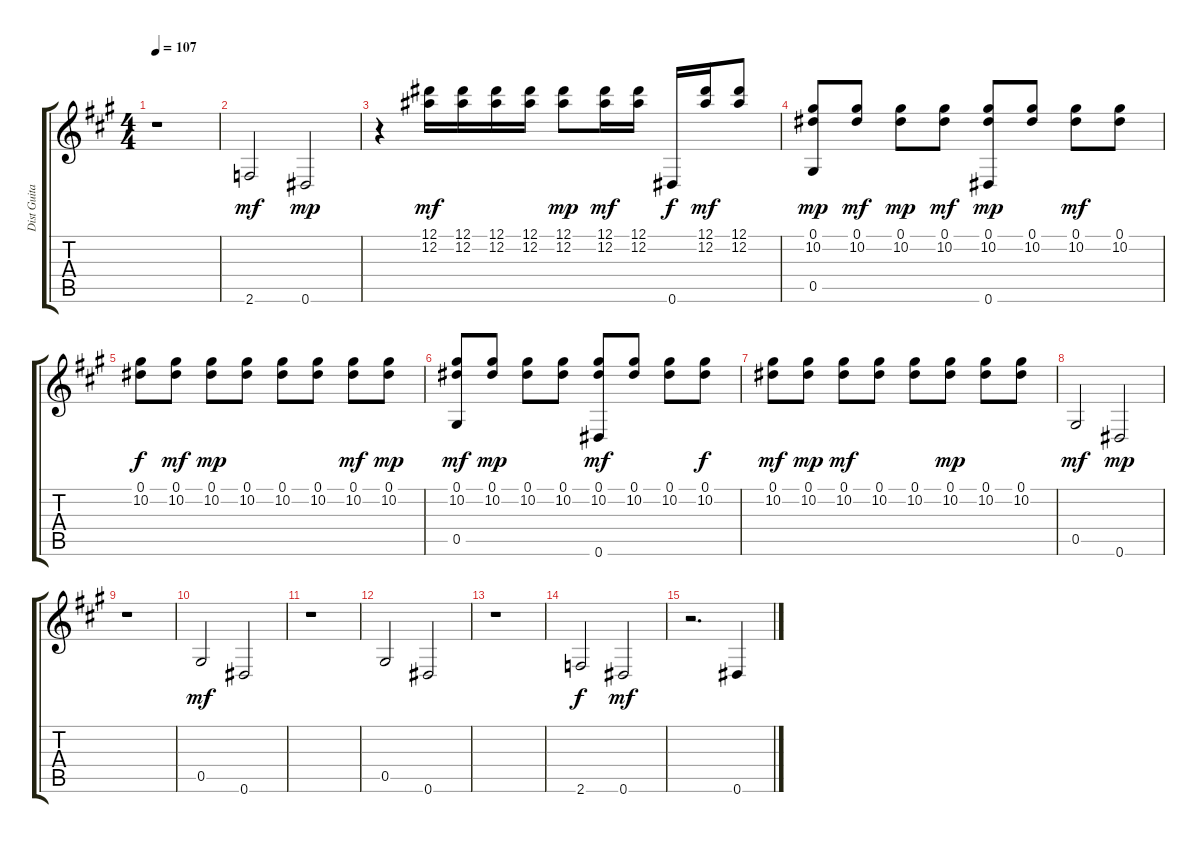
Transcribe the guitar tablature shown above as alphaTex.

\track ("Dist Guitar" "Dist Guita") {instrument distortionguitar}
\staff {score tabs}
\tuning (Eb4 Bb3 Gb3 Db3 Ab2 Eb2) {hide}
\ts (4 4)
\tempo 107
\clef g2
\ks a
r.1{dy mf} |
2.6.2 0.6.2{dy mp} |
r.4 (12.1 12.2).16{dy mf} (12.1 12.2).16 (12.1 12.2).16 (12.1 12.2).16 (12.1 12.2).8{dy mp} (12.1 12.2).16{dy mf} (12.1 12.2).16 0.6.16{dy f} (12.1 12.2).16{dy mf} (12.1 12.2).8 |
(0.1 10.2 0.5).8{dy mp} (0.1 10.2).8{dy mf} (0.1 10.2).8{dy mp} (0.1 10.2).8{dy mf} (0.1 10.2 0.6).8{dy mp} (0.1 10.2).8 (0.1 10.2).8{dy mf} (0.1 10.2).8 |
(0.1 10.2).8{dy f} (0.1 10.2).8{dy mf} (0.1 10.2).8{dy mp} (0.1 10.2).8 (0.1 10.2).8 (0.1 10.2).8 (0.1 10.2).8{dy mf} (0.1 10.2).8{dy mp} |
(0.1 10.2 0.5).8{dy mf} (0.1 10.2).8{dy mp} (0.1 10.2).8 (0.1 10.2).8 (0.1 10.2 0.6).8{dy mf} (0.1 10.2).8 (0.1 10.2).8 (0.1 10.2).8{dy f} |
(0.1 10.2).8{dy mf} (0.1 10.2).8{dy mp} (0.1 10.2).8{dy mf} (0.1 10.2).8 (0.1 10.2).8 (0.1 10.2).8{dy mp} (0.1 10.2).8 (0.1 10.2).8 |
0.5.2{dy mf} 0.6.2{dy mp} |
r.1 |
0.5.2{dy mf} 0.6.2 |
r.1 |
0.5.2 0.6.2 |
r.1 |
2.6.2{dy f} 0.6.2{dy mf} |
r.2{d} 0.6.4
